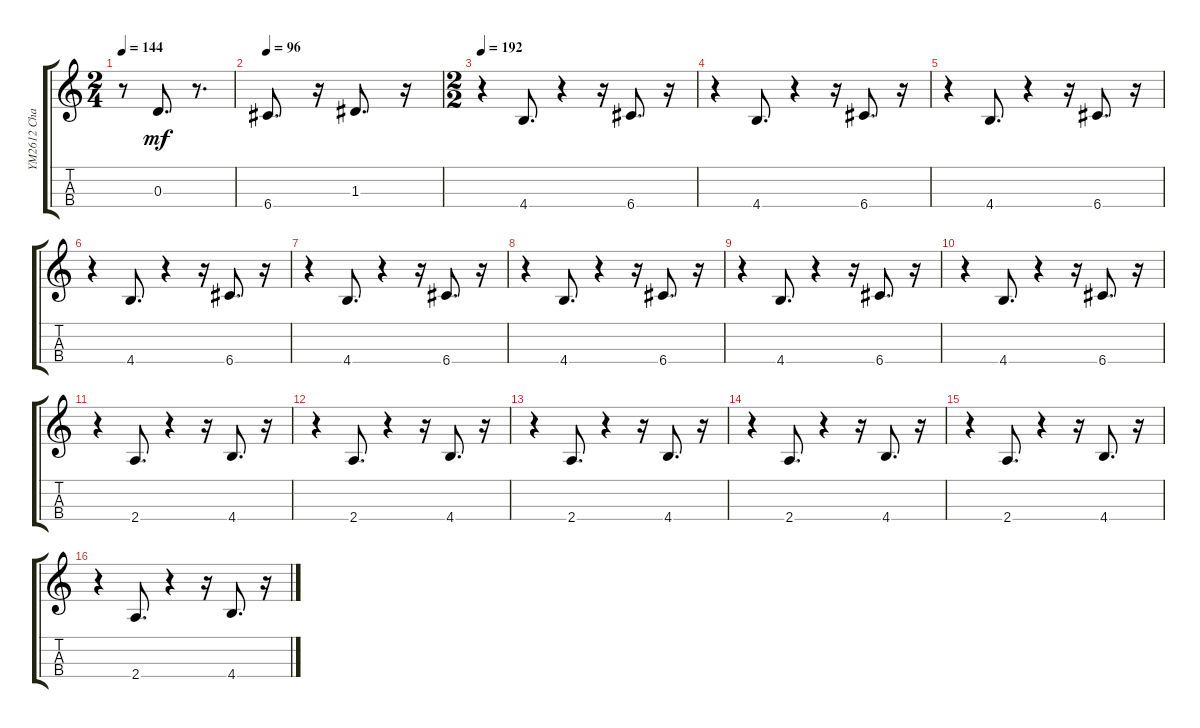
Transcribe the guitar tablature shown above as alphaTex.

\track ("YM2612 Channel 2" "YM2612 Cha") {instrument acousticgrandpiano}
\staff {score tabs}
\tuning (E5 A4 D4 G3) {hide}
\ts (2 4)
\tempo 144
\clef g2
\ks c
r.8{dy mf} 0.3.8{d} r.8{d} |
\tempo 96
6.4.8{d} r.16 1.3.8{d} r.16 |
\ts (2 2)
\tempo 192
r.4 4.4.8{d} r.4 r.16 6.4.8{d} r.16 |
r.4 4.4.8{d} r.4 r.16 6.4.8{d} r.16 |
r.4 4.4.8{d} r.4 r.16 6.4.8{d} r.16 |
r.4 4.4.8{d} r.4 r.16 6.4.8{d} r.16 |
r.4 4.4.8{d} r.4 r.16 6.4.8{d} r.16 |
r.4 4.4.8{d} r.4 r.16 6.4.8{d} r.16 |
r.4 4.4.8{d} r.4 r.16 6.4.8{d} r.16 |
r.4 4.4.8{d} r.4 r.16 6.4.8{d} r.16 |
r.4 2.4.8{d} r.4 r.16 4.4.8{d} r.16 |
r.4 2.4.8{d} r.4 r.16 4.4.8{d} r.16 |
r.4 2.4.8{d} r.4 r.16 4.4.8{d} r.16 |
r.4 2.4.8{d} r.4 r.16 4.4.8{d} r.16 |
r.4 2.4.8{d} r.4 r.16 4.4.8{d} r.16 |
r.4 2.4.8{d} r.4 r.16 4.4.8{d} r.16
